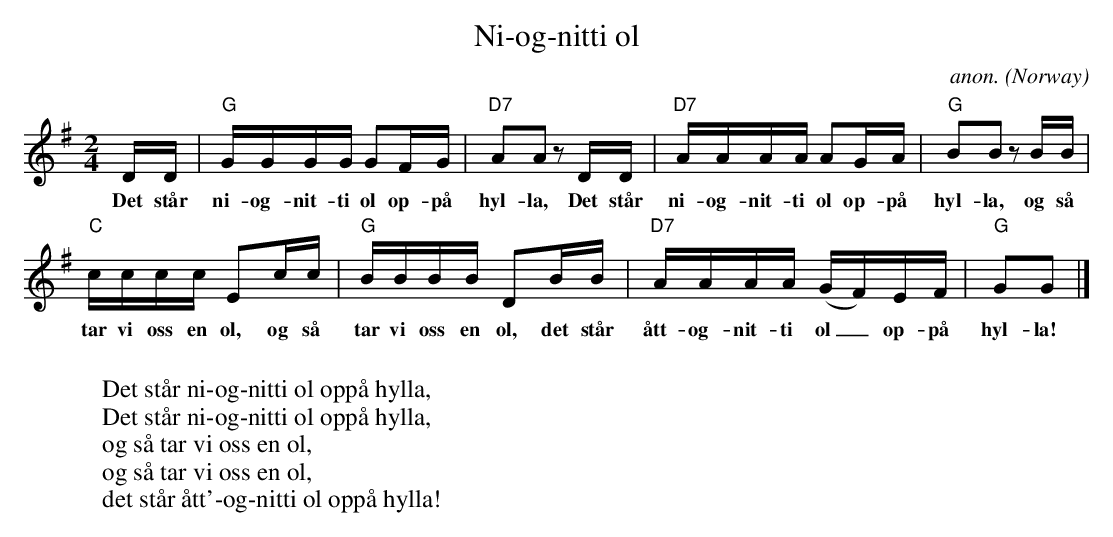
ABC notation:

X:1
T:Ni-og-nitti \ol
C:anon.
O:Norway
M:2/4
L:1/16
K:G
DD|"G"GGGG G2FG|"D7"A2A2 z2 DD|"D7"AAAA A2GA|"G"B2B2 z2 BB|
w:Det st\aar ni-og-nit-ti \ol op-p\aa hyl-la, Det st\aar ni-og-nit-ti \ol op-p\aa hyl-la, og s\aa
"C"cccc E2cc|"G"BBBB D2BB|"D7"AAAA (GF)EF|"G"G2G2|]
w:tar vi oss en \ol, og s\aa tar vi oss en \ol, det st\aar \aatt-og-nit-ti \ol_ op-p\aa hyl-la!
W:
W:Det st\aar ni-og-nitti \ol opp\aa hylla,
W:Det st\aar ni-og-nitti \ol opp\aa hylla,
W:og s\aa tar vi oss en \ol,
W:og s\aa tar vi oss en \ol,
W:det st\aar \aatt'-og-nitti \ol opp\aa hylla!
